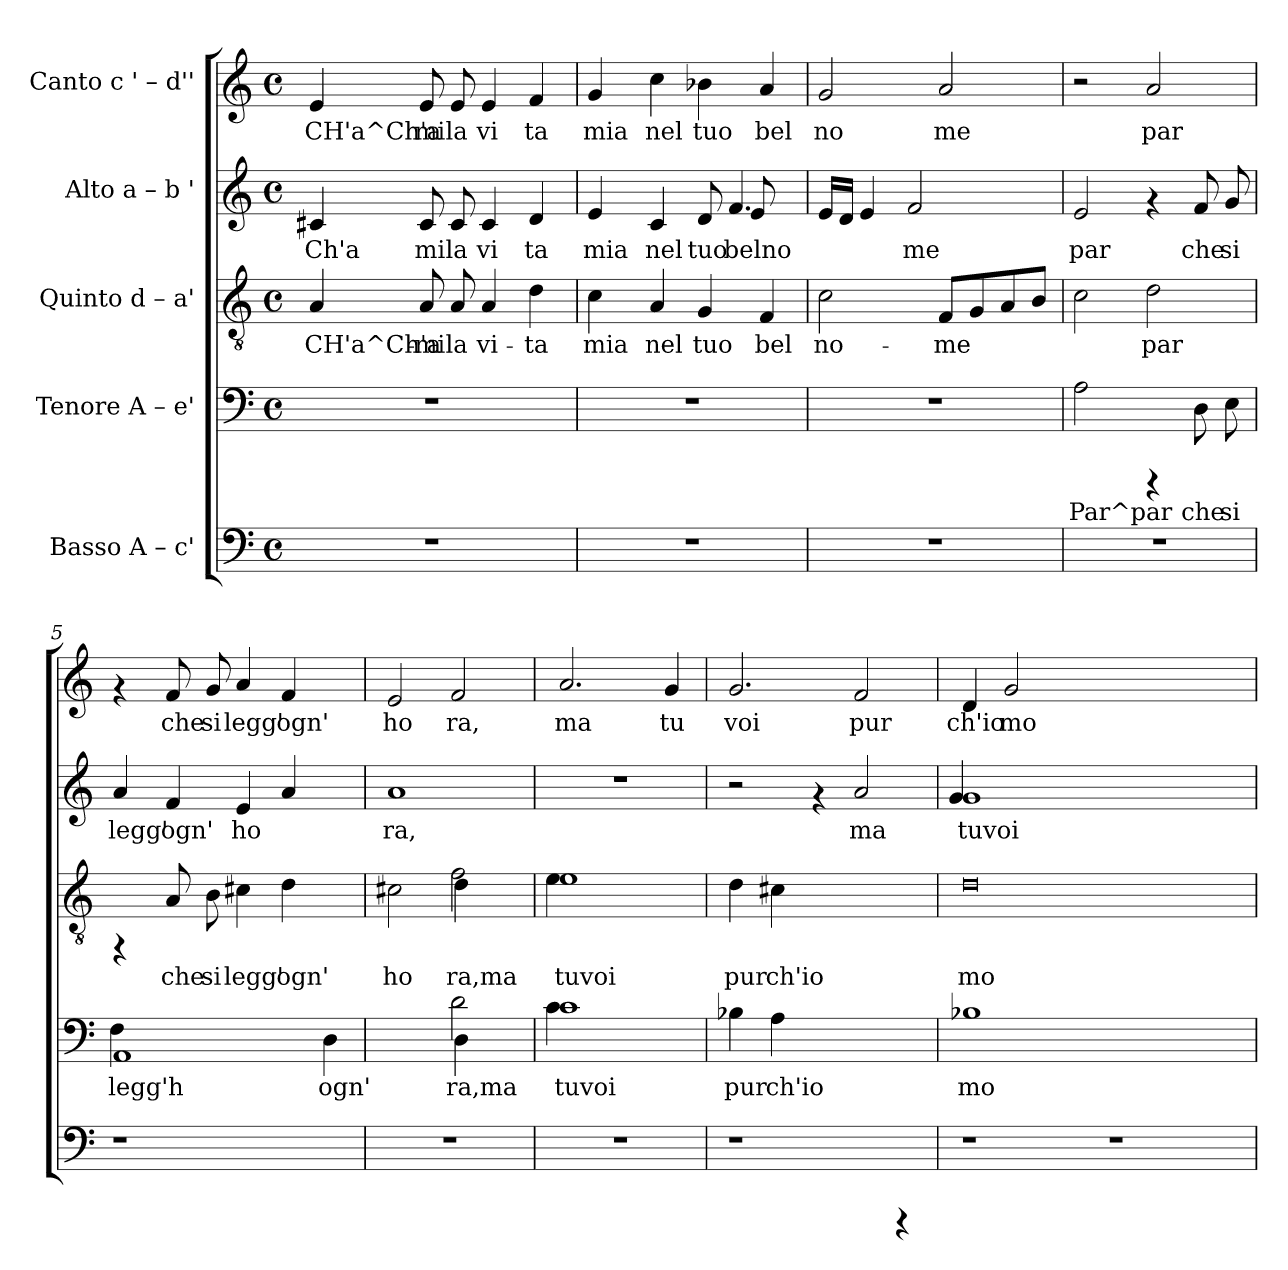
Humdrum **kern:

**kern	**kern	**text	**kern	**text	**kern	**text	**kern	**text
*part5	*part4	*part4	*part3	*part3	*part2	*part2	*part1	*part1
*staff5	*staff4	*staff4	*staff3	*staff3	*staff2	*staff2	*staff1	*staff1
*I"Basso  A – c'	*I"Tenore  A – e'	*	*I"Quinto  d – a'	*	*I"Alto  a – b '	*	*I"Canto  c ' – d''	*
!!LO:PB:g=z
*stria5	*stria5	*	*stria5	*	*stria5	*	*stria5	*
*clefF4	*clefF4	*	*clefGv2	*	*clefG2	*	*clefG2	*
*k[]	*k[]	*	*k[]	*	*k[]	*	*k[]	*
*C:	*C:	*	*C:	*	*C:	*	*C:	*
*M4/4	*M4/4	*	*M4/4	*	*M4/4	*	*M4/4	*
*met(c)	*met(c)	*	*met(c)	*	*met(c)	*	*met(c)	*
=1	=1	=1	=1	=1	=1	=1	=1	=1
!	!	!	!	!LO:LY:b:rj	!	!LO:LY:b:cj	!	!LO:LY:b:rj
1r	1r	.	4A/	CH'a^Ch'a-	4c#X/	Ch'a	4e/	CH'a^Ch'a
!	!	!	!	!LO:LY:b:rj	!	!LO:LY:b:cj	!	!LO:LY:b:rj
.	.	.	8A/	-mi	8c#/	mi	8e/	mi
!	!	!	!	!LO:LY:b:rj	!	!LO:LY:b:cj	!	!LO:LY:b:rj
.	.	.	8A/	la	8c#/	la	8e/	la
!	!	!	!	!LO:LY:b:rj	!	!LO:LY:b:cj	!	!LO:LY:b:rj
.	.	.	4A/	vi-	4c#/	vi	4e/	vi
!	!	!	!	!LO:LY:b:rj	!	!LO:LY:b:cj	!	!LO:LY:b:rj
.	.	.	4d\	-ta	4d/	ta	4f/	ta
=2	=2	=2	=2	=2	=2	=2	=2	=2
!	!	!	!	!LO:LY:b:rj	!	!LO:LY:b:cj	!	!LO:LY:b:rj
*	*	*	*	*	*^	*	*	*
1r	1r	.	4c\	mia	4e/	8ryy	mia	4g/	mia
!	!	!	!	!LO:LY:b:rj	!	!	!LO:LY:b:cj	!	!LO:LY:b:rj
*	*	*	*	*	*v	*v	*	*	*
.	.	.	4A/	nel	4c/	nel	4cc\	nel
!	!	!	!	!LO:LY:b:rj	!	!LO:LY:b:cj	!	!LO:LY:b:rj
.	.	.	4G/	tuo	8d/	tuo	4b-X\	tuo
*	*	*	*	*	*^	*	*	*
!	!	!	!	!	!	!	!LO:LY:b:cj	!	!
.	.	.	.	.	4.f/	8e/	belno	.	.
!	!	!	!	!LO:LY:b:rj	!	!	!	!	!LO:LY:b:rj
.	.	.	4F/	bel	.	4ryy	.	4a/	bel
=3	=3	=3	=3	=3	=3	=3	=3	=3	=3
!	!	!	!	!LO:LY:b:rj	!	!	!LO:LY:b:cj	!	!LO:LY:b:rj
*	*	*	*	*	*v	*v	*	*	*
1r	1r	.	2c\	no-	16e/L	.	2g/	no
!	!	!	!	!	!	!LO:LY:b:cj	!	!
.	.	.	.	.	16d/J	.	.	.
!	!	!	!	!	!	!LO:LY:b:cj	!	!
.	.	.	.	.	4e/	.	.	.
!	!	!	!	!	!	!LO:LY:b:cj	!	!
.	.	.	.	.	2f/	me	.	.
!	!	!	!	!LO:LY:b:rj	!	!	!	!LO:LY:b:rj
.	.	.	8F/L	-me	.	.	2a/	me
!	!	!	!	!LO:LY:b:rj	!	!	!	!
.	.	.	8G/	.	.	.	.	.
!	!	!	!	!LO:LY:b:rj	!	!	!	!
.	.	.	8A/	.	.	.	.	.
!	!	!	!	!LO:LY:b:rj	!	!	!	!
.	.	.	8B/J	.	8ryy	.	.	.
=4	=4	=4	=4	=4	=4	=4	=4	=4
!	!	!LO:LY:b:rj	!	!LO:LY:b:rj	!	!LO:LY:b:cj	!	!
1r	2A\	Par^par	2c\	.	2e/	par	2r	.
!	!	!	!	!LO:LY:b:rj	!	!	!	!LO:LY:b:rj
.	4rCCC	.	2d\	par	4rf	.	2a/	par
!	!	!LO:LY:b:rj	!	!	!	!LO:LY:b:cj	!	!
.	8D\	che	.	.	8f/	che	.	.
!	!	!LO:LY:b:rj	!	!	!	!LO:LY:b:cj	!	!
.	8E\	si	.	.	8g/	si	.	.
!!LO:LB:g=z
=5	=5	=5	=5	=5	=5	=5	=5	=5
*	*^	*	*	*	*	*	*	*
!	!	!	!LO:LY:b:rj	!	!	!	!LO:LY:b:cj	!	!
1r	1AA	4F\	legg'h	4rFF	.	4a/	legg'	4rf	.
!	!	!	!	!	!LO:LY:b:rj	!	!LO:LY:b:cj	!	!LO:LY:b:rj
.	.	1ryy	.	8A/	che	4f/	ogn'	8f/	che
!	!	!	!	!	!LO:LY:b:rj	!	!	!	!LO:LY:b:rj
.	.	.	.	8B\	si	.	.	8g/	si
!	!	!	!	!	!LO:LY:b:rj	!	!LO:LY:b:cj	!	!LO:LY:b:rj
.	.	.	.	4c#X\	legg'	4e/	ho	4a/	legg'
!	!	!	!	!	!LO:LY:b:rj	!	!LO:LY:b:cj	!	!LO:LY:b:rj
.	.	.	.	4d\	ogn'	4a/	.	4f/	ogn'
!	!	!	!LO:LY:b:rj	!	!	!	!	!	!
4ryy	4D\	.	ogn'	4ryy	.	4ryy	.	4ryy	.
=6	=6	=6	=6	=6	=6	=6	=6	=6	=6
!	!	!	!	!	!LO:LY:b:rj	!	!LO:LY:b:cj	!	!LO:LY:b:rj
*	*	*	*	*^	*	*	*	*	*
1r	2ryy	2ryy	.	2c#X\	2ryy	ho	1a	ra,	2e/	ho
!	!	!	!LO:LY:b:rj	!	!	!LO:LY:b:rj	!	!	!	!LO:LY:b:rj
.	2d\	4D\	ra,ma	2f\	4d\	ra,ma	.	.	2f/	ra,
.	.	4ryy	.	.	4ryy	.	.	.	.	.
=7	=7	=7	=7	=7	=7	=7	=7	=7	=7	=7
!	!	!	!LO:LY:b:rj	!	!	!LO:LY:b:rj	!	!	!	!LO:LY:b:rj
1r	1c	4c\	tuvoi	1e	4e\	tuvoi	1r	.	2.a/	ma
.	.	2.ryy	.	.	2.ryy	.	.	.	.	.
!	!	!	!	!	!	!	!	!	!	!LO:LY:b:rj
.	.	.	.	.	.	.	.	.	4g/	tu
*	*v	*v	*	*	*	*	*	*	*	*
*	*	*	*v	*v	*	*	*	*	*
=8	=8	=8	=8	=8	=8	=8	=8	=8
!	!	!LO:LY:b:rj	!	!LO:LY:b:rj	!	!	!	!LO:LY:b:rj
1r	4B-X\	pur	4d\	pur	2r	.	2.g/	voi
!	!	!LO:LY:b:rj	!	!LO:LY:b:rj	!	!	!	!
.	4A\	ch'io	4c#X\	ch'io	.	.	.	.
.	2.ryy	.	2.ryy	.	4rf	.	.	.
!	!	!	!	!	!	!LO:LY:b:cj	!	!LO:LY:b:rj
.	.	.	.	.	2a/	ma	2f/	pur
4rCCC	.	.	.	.	.	.	.	.
=9	=9	=9	=9	=9	=9	=9	=9	=9
!	!	!LO:LY:b:rj	!	!LO:LY:b:rj	!	!LO:LY:b:cj	!	!LO:LY:b:rj
*	*	*	*	*	*^	*	*	*
1r	1B-X	mo-	0d	mo	1g	4g/	tuvoi	4d/	ch'io
!	!	!	!	!	!	!	!	!	!LO:LY:b:rj
.	.	.	.	.	.	1ryy	.	2g/	mo
.	.	.	.	.	.	.	.	1ryy	.
1r	1ryy	.	.	.	1ryy	.	.	.	.
.	.	.	.	.	.	2.ryy	.	.	.
.	.	.	.	.	.	.	.	4ryy	.
*	*	*	*	*	*v	*v	*	*	*
=	=	=	=	=	=	=	=	=
*-	*-	*-	*-	*-	*-	*-	*-	*-
